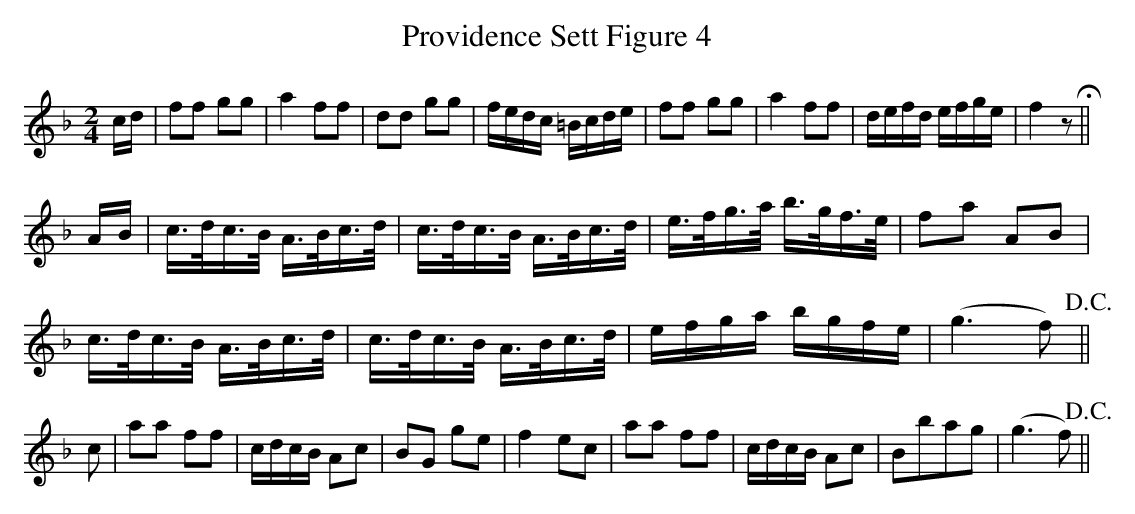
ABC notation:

X:1
T:Providence Sett Figure 4
M:2/4
L:1/8
K:F
c/d/|ff gg|a2 ff|dd gg|f/e/d/c/ =B/c/d/e/|ff gg|a2 ff|d/e/f/d/ e/f/g/e/|f2 z!fermata!||
A/B/|c/>d/c/>/B/ A/>B/c/>d/|c/>d/c/>B/ A/>B/c/>d/|e/>f/g/>a/ b/>g/f/>e/|fa AB|
c/>d/c/>/B/ A/>B/c/>d/|c/>d/c/>B/ A/>B/c/>d/|e/f/g/a/ b/g/f/e/|(g3 f)!D.C.!||
c|aa ff|c/d/c/B/ Ac |BG ge|f2 ec|aa ff|c/d/c/B/ Ac|Bbag|(g3f)!D.C.!||
